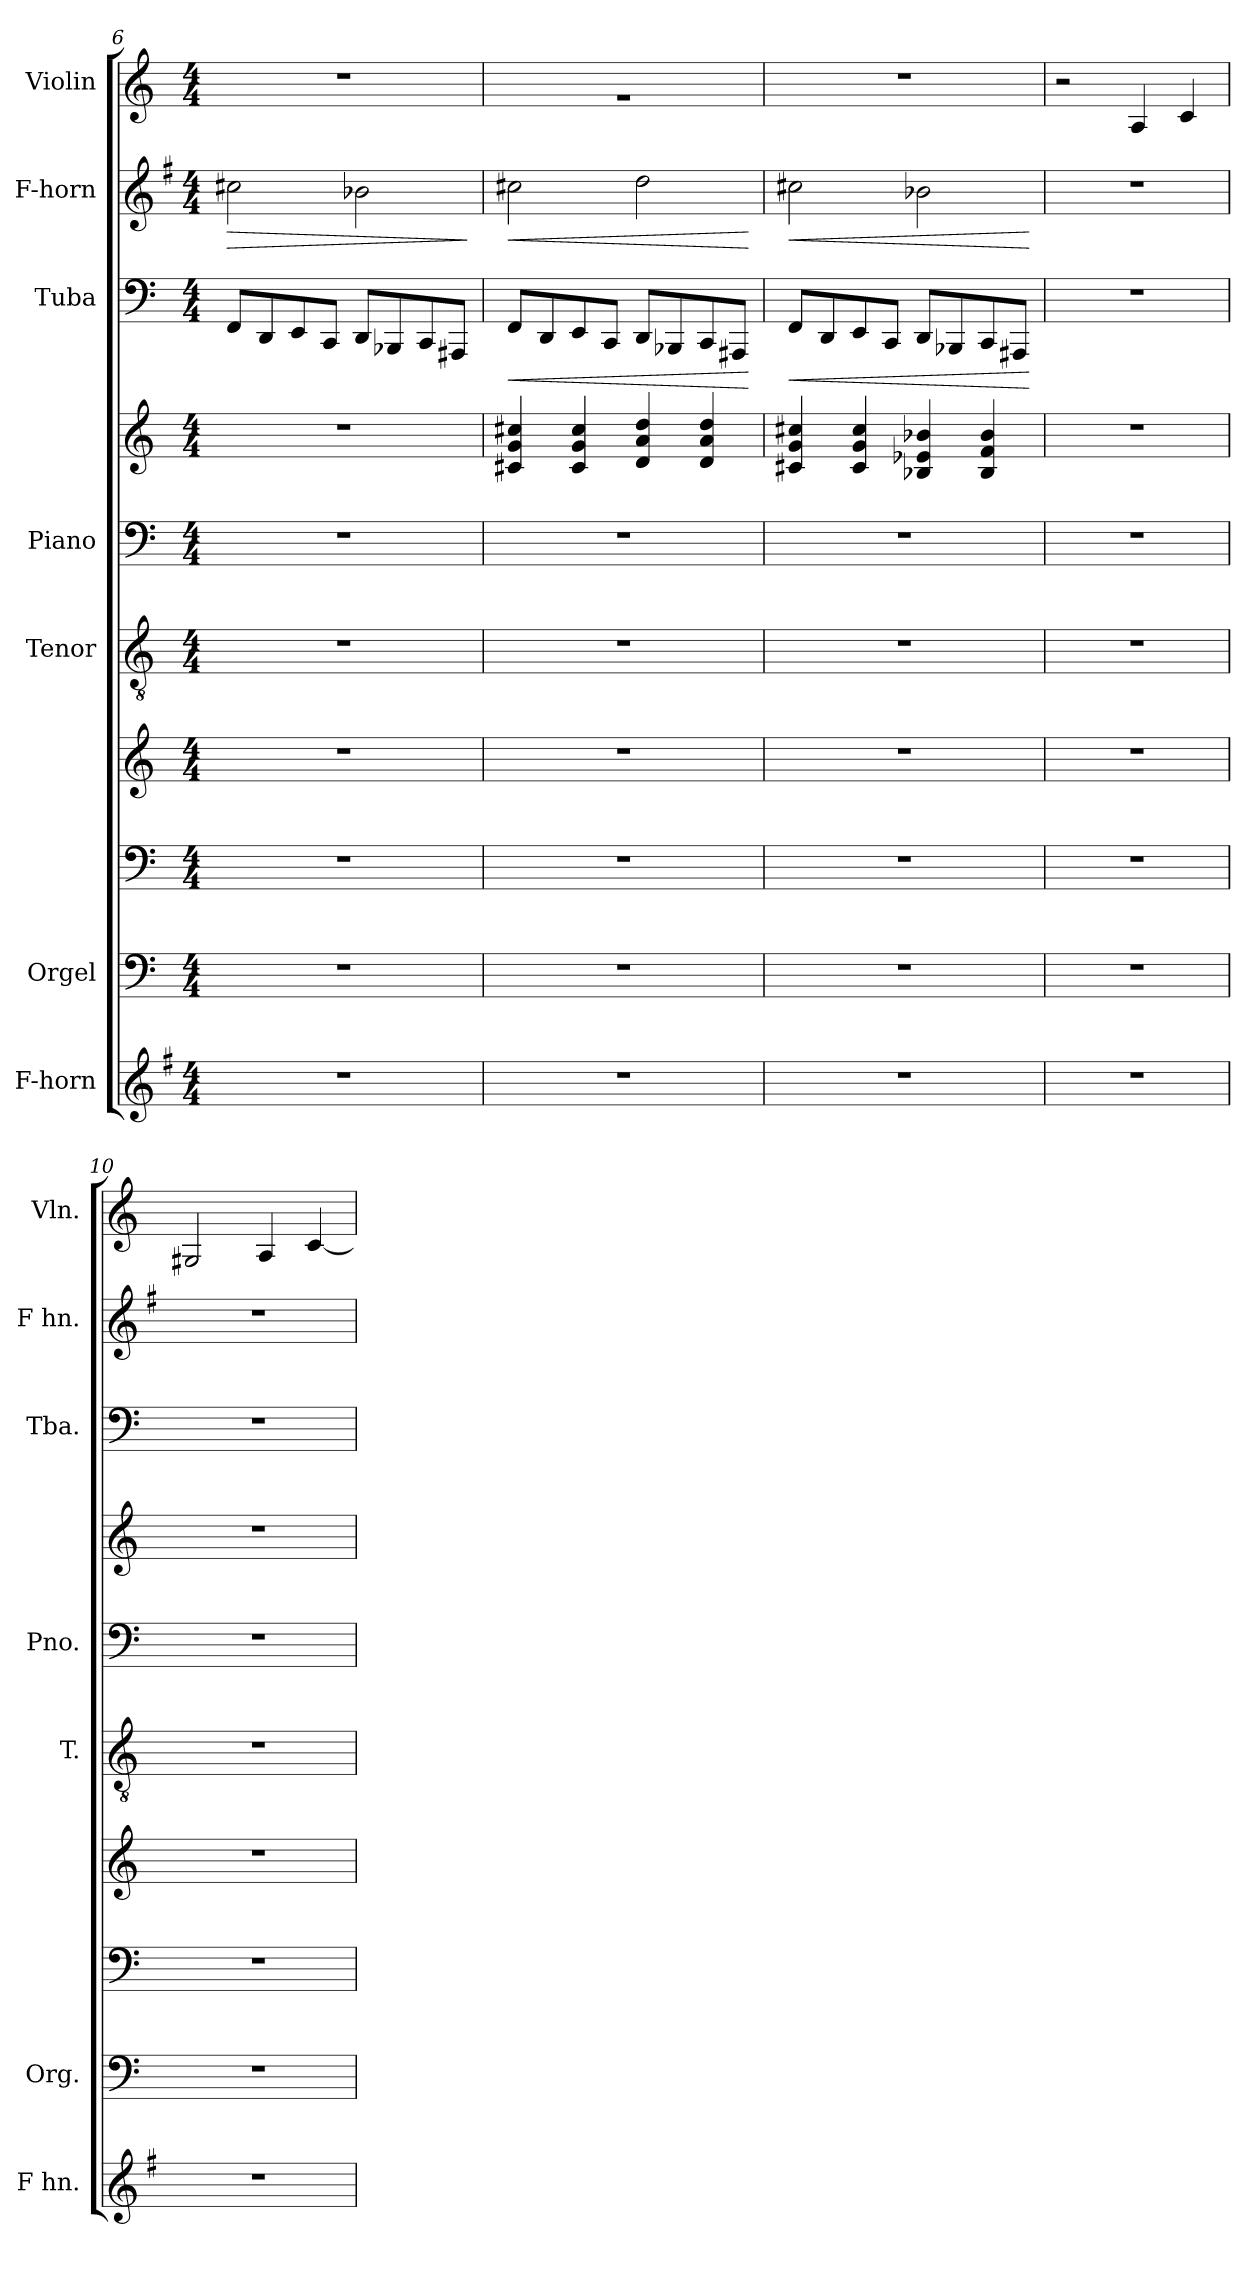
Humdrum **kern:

**kern	**kern	**kern	**kern	**kern	**kern	**kern	**kern	**dynam	**kern	**dynam	**kern
*part7	*part6	*part6	*part6	*part5	*part4	*part4	*part3	*part3	*part2	*part2	*part1
*staff10	*staff9	*staff8	*staff7	*staff6	*staff5	*staff4	*staff3	*staff3	*staff2	*staff2	*staff1
*I"F-horn	*I"Orgel	*	*	*I"Tenor	*I"Piano	*	*I"Tuba	*	*I"F-horn	*	*I"Violin
*I'F hn.	*I'Org.	*	*	*I'T.	*I'Pno.	*	*I'Tba.	*	*I'F hn.	*	*I'Vln.
*clefG2	*clefF4	*clefF4	*clefG2	*clefGv2	*clefF4	*clefG2	*clefF4	*	*clefG2	*	*clefG2
*ITrd4c7	*	*	*	*	*	*	*	*	*ITrd4c7	*	*
*k[]	*k[]	*k[]	*k[]	*k[]	*k[]	*k[]	*k[]	*	*k[]	*	*k[]
*M4/4	*M4/4	*M4/4	*M4/4	*M4/4	*M4/4	*M4/4	*M4/4	*	*M4/4	*	*M4/4
=6	=6	=6	=6	=6	=6	=6	=6	=6	=6	=6	=6
!	!	!	!	!	!	!	!	!	!	!LO:HP:b	!
1r	1r	1r	1r	1r	1r	1r	8FF/L	.	2f#X\	>	1r
.	.	.	.	.	.	.	8DD/	.	.	.	.
.	.	.	.	.	.	.	8EE/	.	.	.	.
.	.	.	.	.	.	.	8CC/J	.	.	.	.
.	.	.	.	.	.	.	8DD/L	.	2e-X\	.	.
.	.	.	.	.	.	.	8BBB-X/	.	.	.	.
.	.	.	.	.	.	.	8CC/	.	.	.	.
.	.	.	.	.	.	.	8AAA#X/J	.	.	.	.
.	.	.	.	.	.	.	.	.	.	]	.
!!LO:PB:g=z
=7	=7	=7	=7	=7	=7	=7	=7	=7	=7	=7	=7
!	!	!	!	!	!	!	!	!LO:HP:b	!	!LO:HP:b	!
1r	1r	1r	1r	1r	1r	4c#X/ 4g/ 4cc#X/	8FF/L	<	2f#X\	<	1rg
.	.	.	.	.	.	.	8DD/	.	.	.	.
.	.	.	.	.	.	4c#/ 4g/ 4cc#/	8EE/	.	.	.	.
.	.	.	.	.	.	.	8CC/J	.	.	.	.
.	.	.	.	.	.	4d/ 4a/ 4dd/	8DD/L	.	2g\	.	.
.	.	.	.	.	.	.	8BBB-X/	.	.	.	.
.	.	.	.	.	.	4d/ 4a/ 4dd/	8CC/	.	.	.	.
.	.	.	.	.	.	.	8AAA#X/J	.	.	.	.
.	.	.	.	.	.	.	.	[	.	[	.
=8	=8	=8	=8	=8	=8	=8	=8	=8	=8	=8	=8
!	!	!	!	!	!	!	!	!LO:HP:b	!	!LO:HP:b	!
1r	1r	1r	1r	1r	1r	4c#X/ 4g/ 4cc#X/	8FF/L	<	2f#X\	<	1r
.	.	.	.	.	.	.	8DD/	.	.	.	.
.	.	.	.	.	.	4c#/ 4g/ 4cc#/	8EE/	.	.	.	.
.	.	.	.	.	.	.	8CC/J	.	.	.	.
.	.	.	.	.	.	4B-X/ 4e-X/ 4b-X/	8DD/L	.	2e-X\	.	.
.	.	.	.	.	.	.	8BBB-X/	.	.	.	.
.	.	.	.	.	.	4B-/ 4f/ 4b-/	8CC/	.	.	.	.
.	.	.	.	.	.	.	8AAA#X/J	.	.	.	.
.	.	.	.	.	.	.	.	[	.	[	.
=9	=9	=9	=9	=9	=9	=9	=9	=9	=9	=9	=9
*	*	*	*	*	*	*	*	*	*	*	*MM60
1r	1r	1r	1r	1r	1r	1r	1r	.	1r	.	2r
.	.	.	.	.	.	.	.	.	.	.	4A/
.	.	.	.	.	.	.	.	.	.	.	4c/
=10	=10	=10	=10	=10	=10	=10	=10	=10	=10	=10	=10
1r	1r	1r	1r	1r	1r	1r	1r	.	1r	.	2G#X/
.	.	.	.	.	.	.	.	.	.	.	4A/
.	.	.	.	.	.	.	.	.	.	.	[4c/
=	=	=	=	=	=	=	=	=	=	=	=
*-	*-	*-	*-	*-	*-	*-	*-	*-	*-	*-	*-
